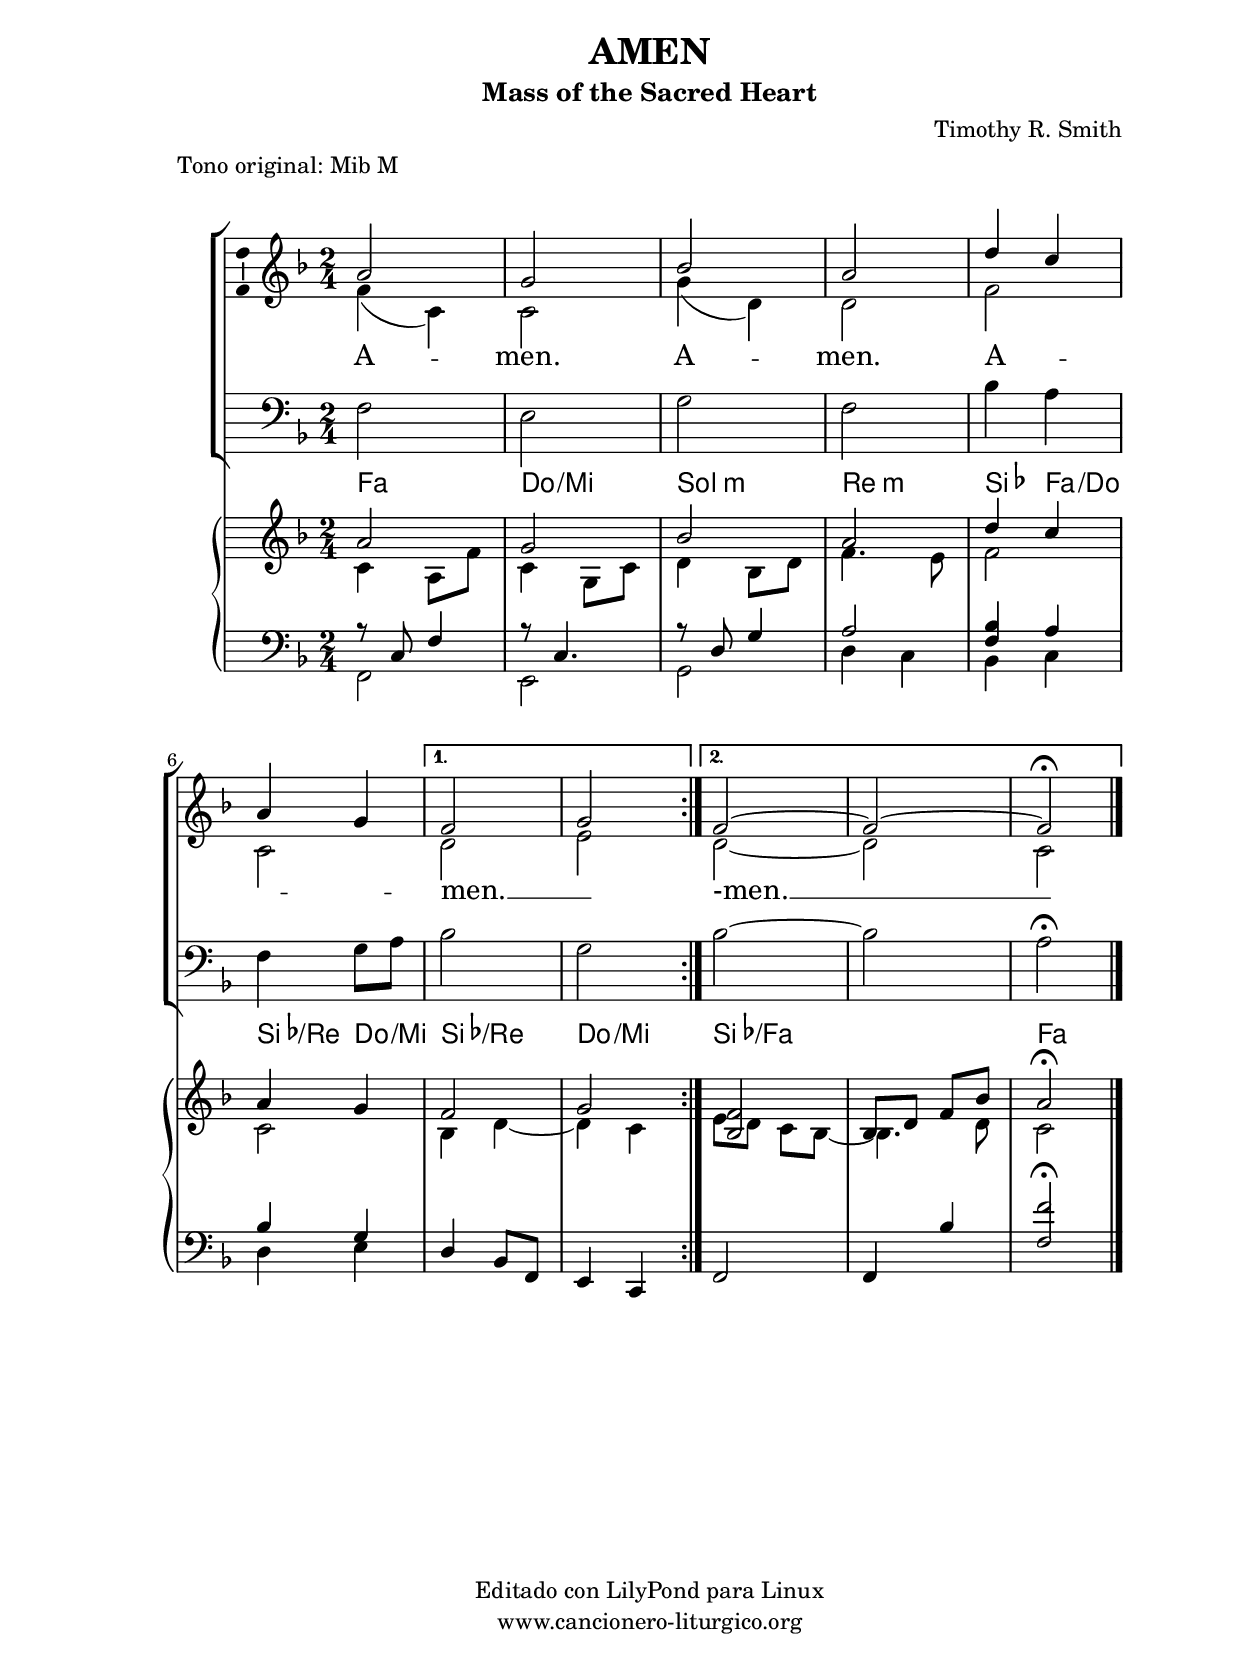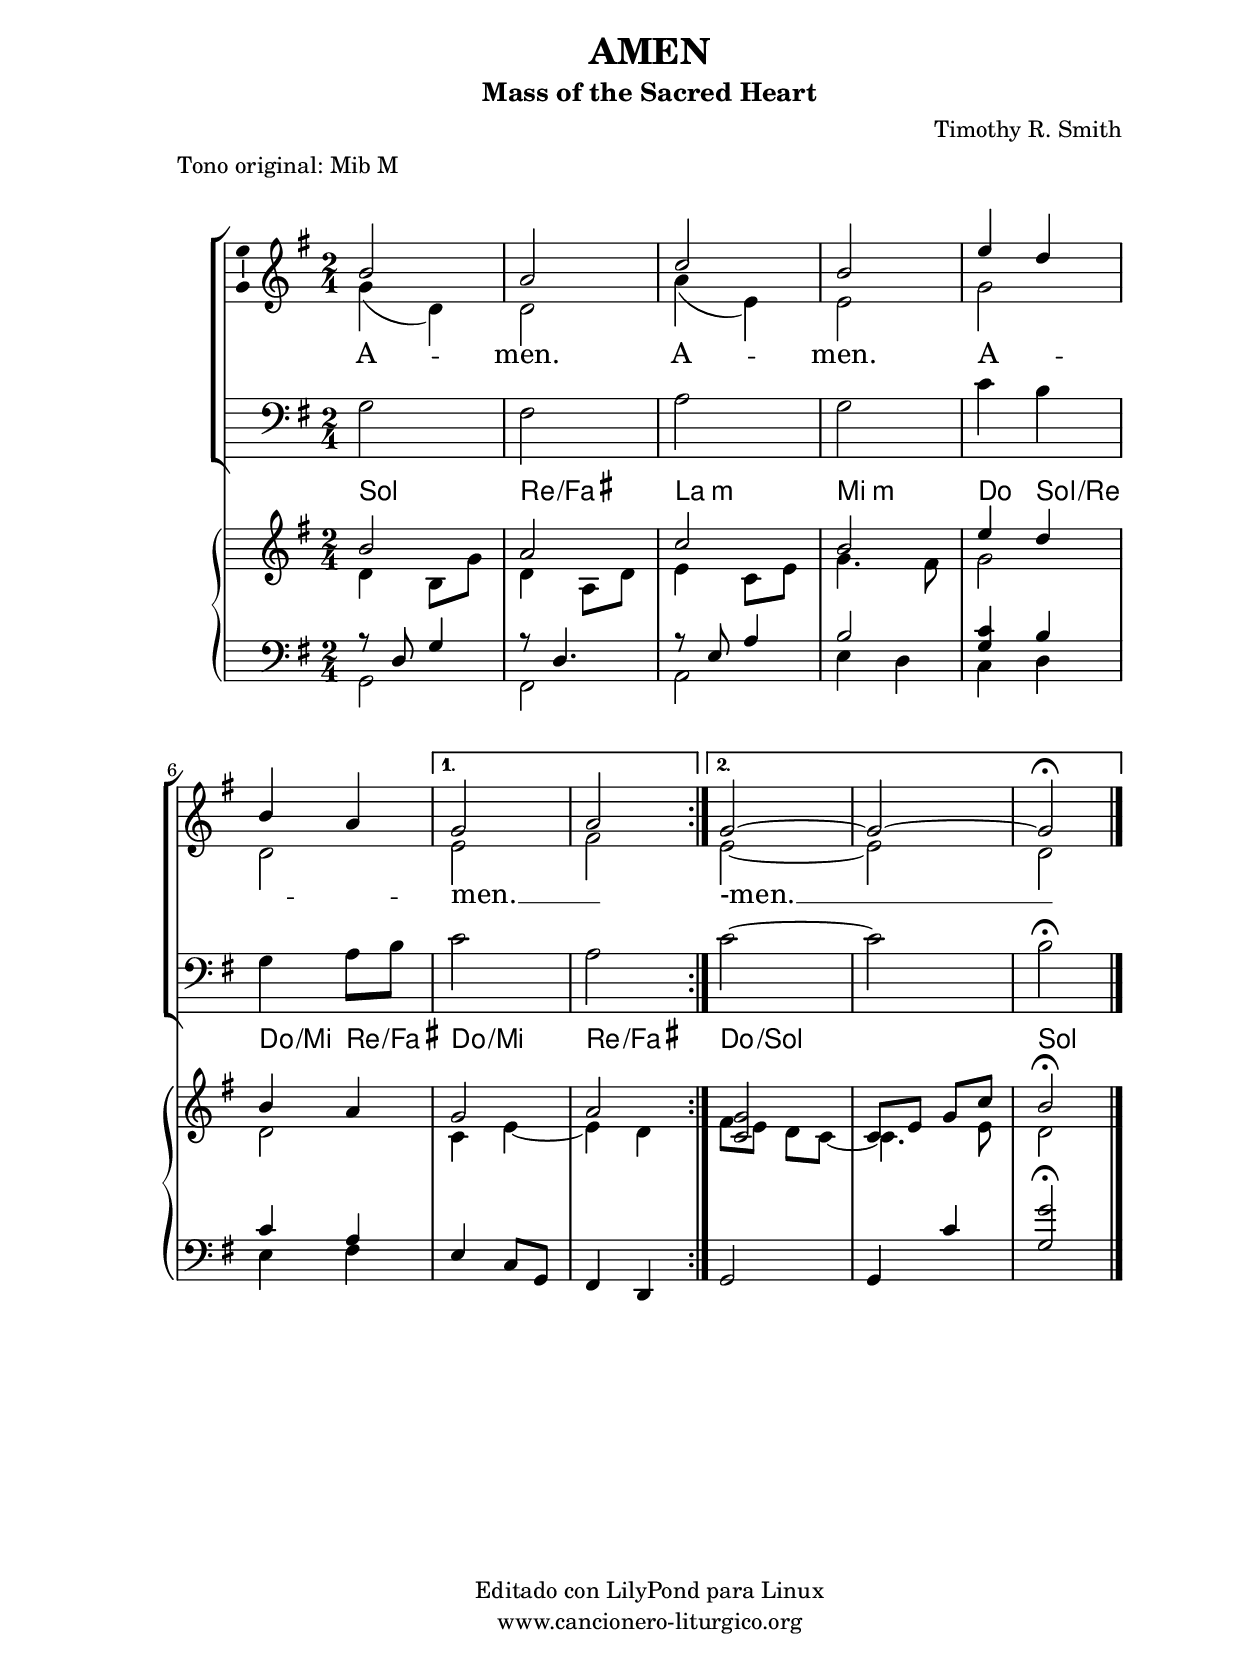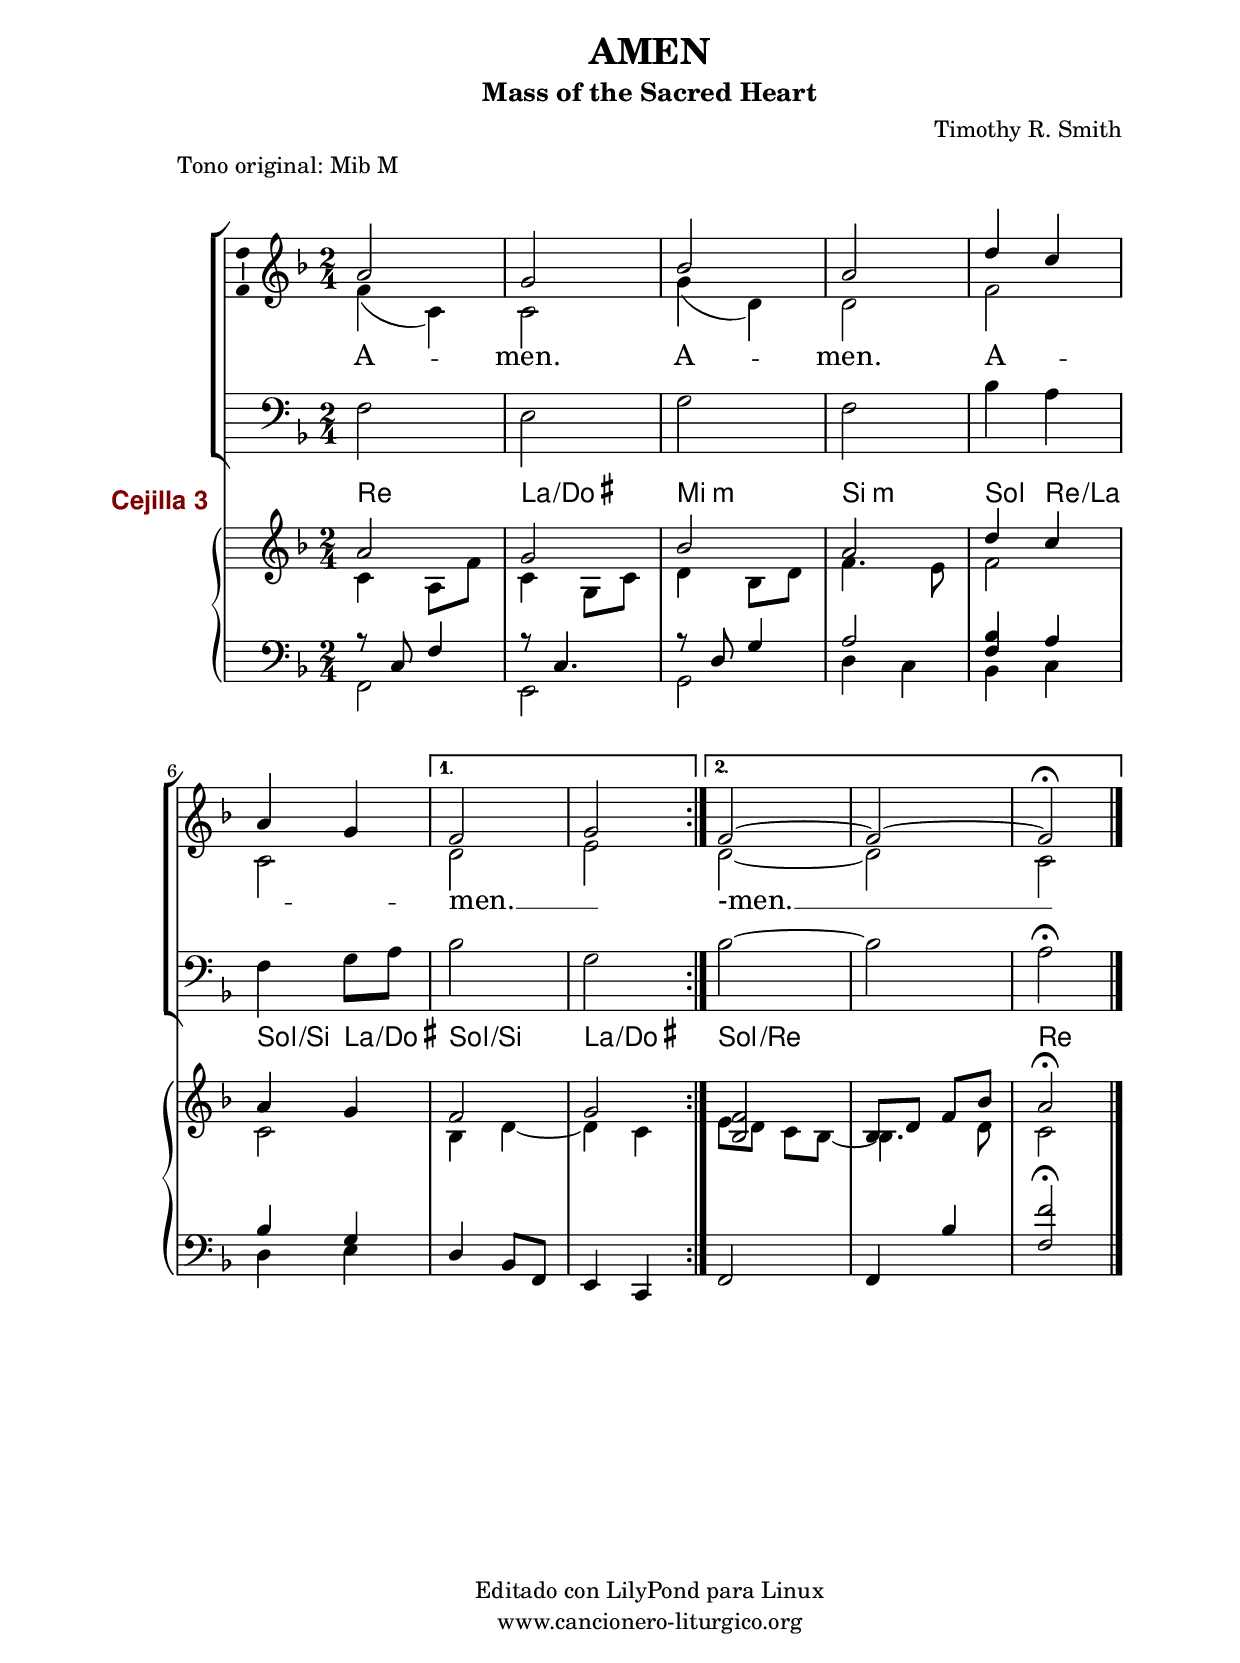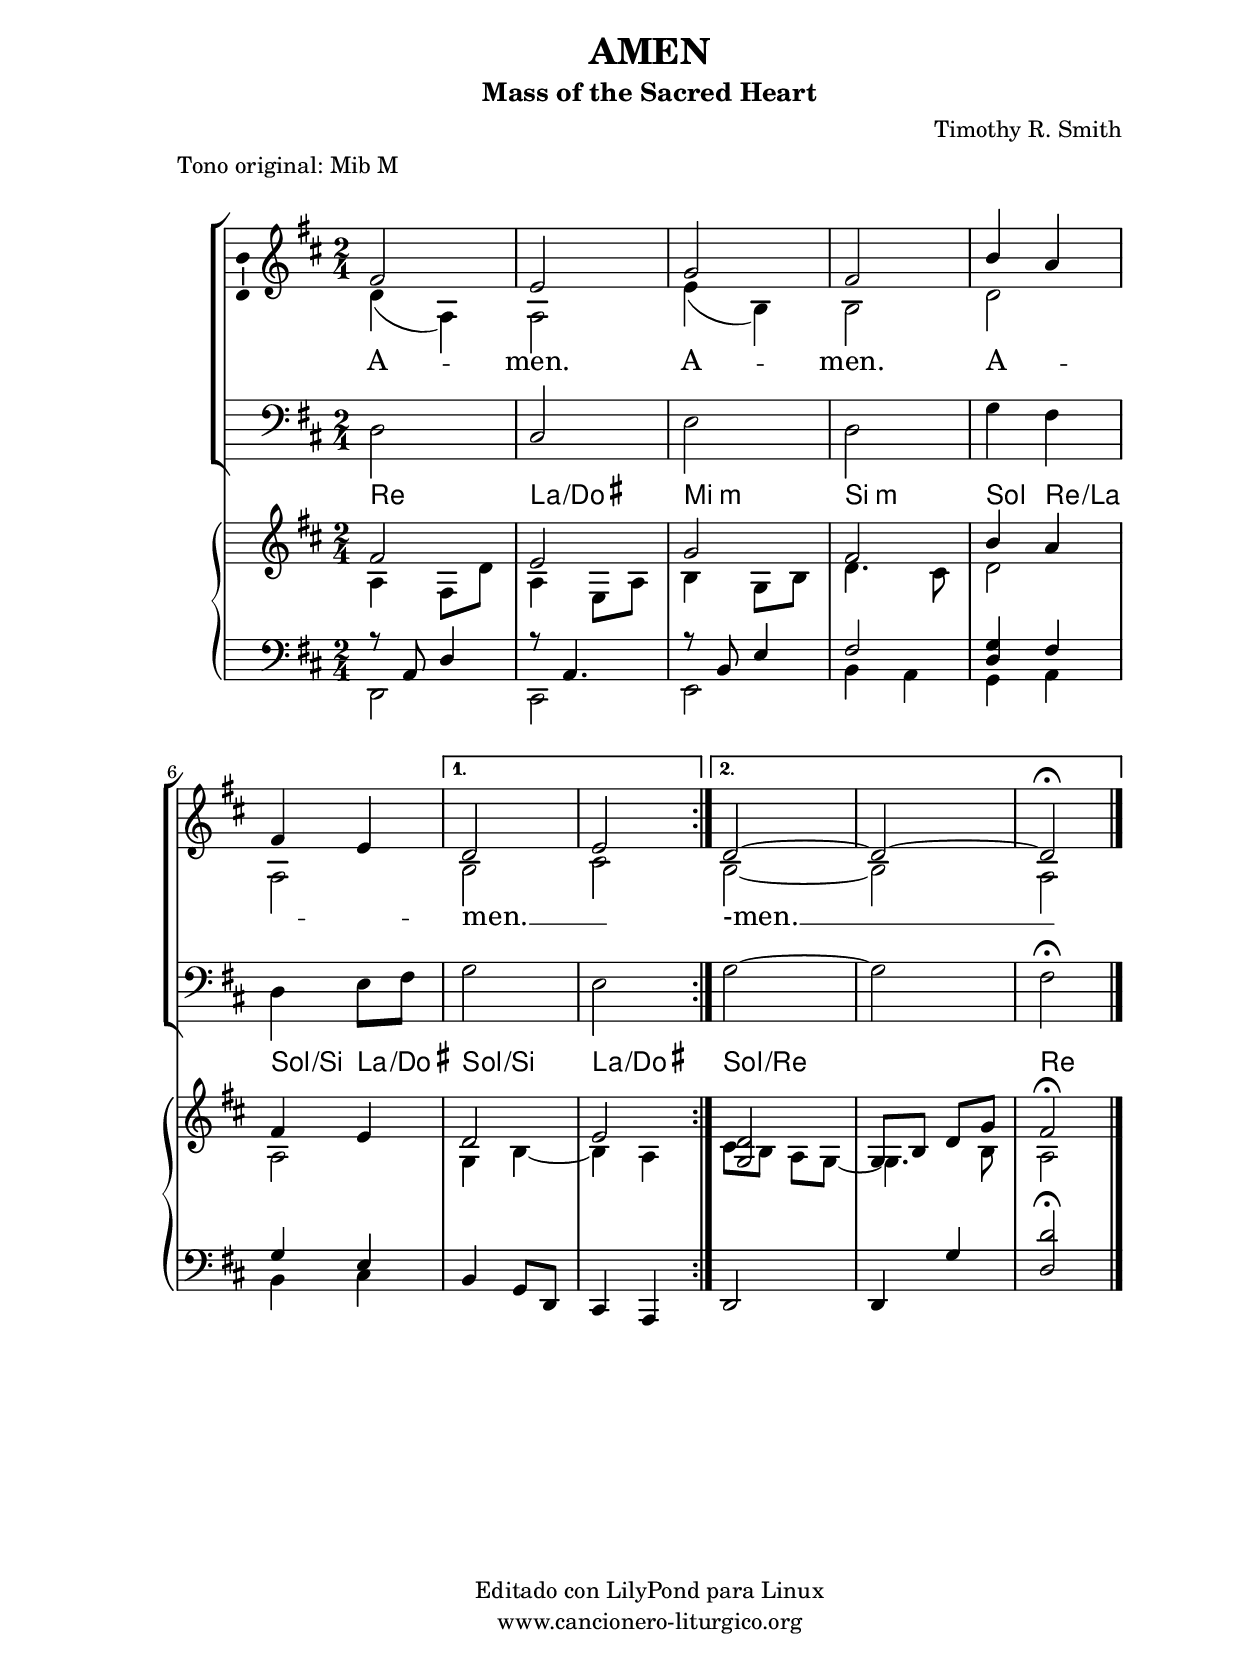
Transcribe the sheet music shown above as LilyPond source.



%versión de lilypond para la que se ha escrito esta partitura:
\version "2.16.0"

	%Tamaño papel
	#(set-default-paper-size "a4")
	%Tamaño partitura
	#(set-global-staff-size 20)
	%No responde al pulsar sobre una nota
	#(ly:set-option 'point-and-click #f)

%parámetros del encabezamiento:
\header {
	title = "AMEN"
	subtitle = "Mass of the Sacred Heart"
	composer = "Timothy R. Smith"
	poet = ""
	meter = "Tono original: Mib M"
	arranger = ""
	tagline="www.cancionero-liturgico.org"
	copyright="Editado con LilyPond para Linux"
	tiempo = ""
	usos = ""
	letra = ""
	}

%parámetros asociados al papel:
\paper  {
	oddHeaderMarkup = \markup {\fill-line { \on-the-fly #not-first-page \fromproperty #'header:title \on-the-fly #not-first-page \fromproperty #'header:composer }}
	evenHeaderMarkup = \markup {\fill-line { \fromproperty #'header:composer \fromproperty #'header:title }}
	#(set-paper-size "a4")
	print-page-number = ##f
	first-page-number = 1
	print-first-page-number = ##f
%	head-separation = 3.0 \cm
	top-margin = 2.0 \cm
	bottom-margin = 0.5\cm
%%%	bottom-margin = -1.0\cm
	left-margin = 3.0 \cm
	line-width = 16.0 \cm 
	indent = 8\mm
	interscoreline = 2.\mm
	between-system-space = 15\mm
%	para que las partituras no llenen la hoja:
	ragged-bottom = ##t
%	idem para la última hoja:
	ragged-last-bottom = ##f
%	para que las partituras llenen el ancho del papel:
	ragged-last = ##f
	after-title-space = 2.5 \cm
%page-count=1
%system-count=8

	%Flexible Vertical Spacing
%	markup-markup-spacing =
%	#'((basic-distance . 15) (minimum-distance . 15) (padding . 3))
	markup-system-spacing =
	#'((basic-distance . 15) (minimum-distance . 15) (padding . 3))
	system-system-spacing =
	#'((basic-distance . 15) (minimum-distance . 15) (padding . 3))
	score-system-spacing =
	#'((basic-distance . 15) (minimum-distance . 15) (padding . 5))
%	top-system-spacing = % header
%	#'((basic-distance . 8) (minimum-distance . 0) (padding . 0))
%	top-markup-spacing =
%	#'((basic-distance . 20) (minimum-distance . 20) (padding . 0))
	last-bottom-spacing = % footer
	#'((basic-distance . 5) (minimum-distance . 5) (padding . 0))
%	score-markup-spacing =
%	#'((basic-distance . 16) (minimum-distance . 13) (padding . 0))

	}


%parámetros que afectan a toda la partitura:
global =  {
	%clave de sol (G):
	\clef G
	%armadura:
	\transpose ees f
	\key ees \major
	\tempo 4=80
	\set Score.tempoHideNote = ##t
	}


acordes = {
	\italianChords
	\chordmode {
	\transpose ees f
{

\repeat volta 2 {
ees2 bes/d f:m c:m
aes4 ees/bes aes/c bes/d
}
\alternative {
{
aes2/c bes/d
}
{
aes2/ees aes/ees ees
}
}
	}
	}
}



melodia = 
	\transpose ees f
{
	\time 2/4

\repeat volta 2 {

<<
{
\voiceOne
\stemUp

\relative c''{

g2
f
aes
g

%\break
c4 bes
g f

}
}
\new Voice {
\voiceTwo
\stemDown
\relative c'{

ees4 (bes)
bes2
f'4 (c)
c2

ees2
bes

}
}
>>

}

\alternative {
{
<<
{
\voiceOne
\stemUp

\relative c'{

ees2
f2

}
}
\new Voice {
\voiceTwo
\stemDown
\relative c'{

c
d

}
}
>>
}
{
<<
{
\voiceOne
\stemUp

\relative c'{

ees2~
ees2~
ees2 \fermata

}
}
\new Voice {
\voiceTwo
\stemDown
\relative c'{

c2~
c2
bes2

}
}
>>
}
}
	\bar "|."
	}


melodiados = 
	\transpose ees f
{
	%clave de fa (F):
	\clef F

	\time 2/4


\relative c{

\repeat volta 2 {
ees2
d
f
ees

aes4 g
ees4 f8 g
}
\alternative {
{
aes2
f
}
{
aes2~
aes2
g2 \fermata
}
}

}
	\bar "|."
	}


melodiatres = 
	\transpose ees f
{
	\time 2/4

\repeat volta 2 {

<<
{
\voiceOne
\stemUp

\relative c''{

g2
f
aes
g

c4 bes
g f

}
}
\new Voice {
\voiceTwo
\stemDown
\relative c'{

bes4 g8 ees'
bes4 f8 bes
c4 aes8 c
ees4. d8

ees2
bes

}
}
>>
}

\alternative {
{
<<
{
\voiceOne
\stemUp

\relative c''{

ees,2
f2

}
}
\new Voice {
\voiceTwo
\stemDown
\relative c'{

aes4 c~
c4 bes

}
}
>>
}
{
<<
{
\voiceOne
\stemUp

\relative c''{

<ees, aes,>2
aes,8 c ees aes
g2 \fermata

}
}
\new Voice {
\voiceTwo
\stemDown
\relative c'{

d8 c bes aes~
aes4. c8
bes2

}
}
>>
}
}

	\bar "|."
	}

melodiacuatro = 
	\transpose ees f
{
	%clave de fa (F):
	\clef F

	\time 2/4

<<
{
\voiceOne
\stemUp

\relative c{

r8 bes8 ees4
r8 bes4.
r8 c8 f4
g2

<aes ees>4 g
aes4 f
c4 aes8 ees
d4 bes

}
}
\new Voice {
\voiceTwo
\stemDown
\relative c,{

ees2
d2
f2
c'4 bes

aes4 bes
c4 d
s2
s2

}
}
>>

ees,2
ees,4 aes
<ees ees'>2 \fermata

	\bar "|."
	}


texto = \lyricmode {
A -- men.
A -- men.
A -- _ _ _ men. __ _
-men. __ _

	}


acordesStaff = \context ChordNames = acordesStaff <<
	\set chordChanges = ##t
	\acordes
	>>


%%%%%%%%%%%%%%%%%%%%%%%%%%%%%%%%%%% CEJILLA %%%%%%%%%%%%%%%%%%%%%%%%%%%%%%%%%%%
acordescejilla = {
%%%	\override ChordNames.ChordName #'font-size = #-1
%%%	\override ChordNames.ChordName #'font-series = #'bold
	\transpose f d {
		\acordes
		}
	}

acordescejillaStaff = \context ChordNames = acordescejillaStaff <<
	\set Staff.instrumentName = \markup \with-color #darkred \larger \bold \sans "Cejilla 3"
	\set chordChanges = ##t
	\acordescejilla
	>>
%%%%%%%%%%%%%%%%%%%%%%%%%%%%%%%%%%% CEJILLA %%%%%%%%%%%%%%%%%%%%%%%%%%%%%%%%%%%


vozStaff = \context Voice = vozStaff
\with {\consists "Ambitus_engraver"}
<<
%	\set Staff.instrumentName = ""
%	\set Staff.shortInstrumentName = ""
%	\set Staff.midiInstrument = #"clarinet"
%	\set Staff.midiInstrument = #"cello"
	\set Staff.midiInstrument = #"flute"
%	\set Staff.midiInstrument = #"electric guitar (jazz)"
%	\set Staff.midiInstrument = #"english horn"
%	\set Staff.midiInstrument = #"violin"
%	\set Staff.midiInstrument = #"glockenspiel"
	\set Staff.midiMinimumVolume = #0.7
	\set Staff.midiMaximumVolume = #0.9
	\global
	\melodia
	>>

vozdosStaff = \context Voice = vozdosStaff
<<
	\set Staff.midiInstrument = #"english horn"
	\set Staff.midiMinimumVolume = #0.7
	\set Staff.midiMaximumVolume = #0.9
	\global
	\melodiados
	>>

voztresStaff = \context Voice = voztresStaff
<<
	\override Staff.StaffSymbol #'staff-space = #(magstep -0.35)
	\set Staff.midiInstrument = #"violin"
	\set Staff.midiMinimumVolume = #0.7
	\set Staff.midiMaximumVolume = #0.9
	\global
	\relative c' \melodiatres
	>>

vozcuatroStaff = \context Voice = vozcuatroStaff
<<
	\override Staff.StaffSymbol #'staff-space = #(magstep -0.35)
	\set Staff.midiInstrument = #"violin"
	\set Staff.midiMinimumVolume = #0.7
	\set Staff.midiMaximumVolume = #0.9
	\global
	\relative c' \melodiacuatro
	>>

textoStaff = \context Lyrics = textoStaff <<
	\lyricsto vozStaff \texto
	>>


\book {
	\score {
		<<
		\context ChoirStaff {
%			\override StaffGroup.SystemStartBracket #'collapse-height = #1
%			\override Score.SystemStartBar #'collapse-height = #1
			<<
			\vozStaff
			\textoStaff
			\vozdosStaff
			>>
			}

		\context PianoStaff {
			<<
			\acordesStaff
			\voztresStaff
			\vozcuatroStaff
			>>
			}
		>>
		\layout {
	    		\context {
				\Lyrics
				\override LyricText #'font-size = #2
				}
	   		 \context {
				\Score
				\override StaffSymbol #'staff-space = #(magstep +3)
				}
			}
		}
	\score {
		\unfoldRepeats
		<<
		\context ChoirStaff {
			<<
			\vozStaff
			\vozdosStaff
			>>
			}

		\context PianoStaff {
			<<
			\acordesStaff
			\voztresStaff
			\vozcuatroStaff
			>>
			}
		>>
		\midi {
	  		\context {
	  			\Score
				tempoWholesPerMinute = #(ly:make-moment 70 4)
				}
			}
		}
	}


%Partitura para guitarra
#(define output-suffix "G")
\book {
	\score {
		<<
		\context ChoirStaff {
%			\override StaffGroup.SystemStartBracket #'collapse-height = #1
%			\override Score.SystemStartBar #'collapse-height = #1
			<<
			\vozStaff
			\textoStaff
			\vozdosStaff
			>>
			}

		\context PianoStaff {
			<<
			\acordescejillaStaff
			\voztresStaff
			\vozcuatroStaff
			>>
			}
		>>
		\layout {
%%%%%%%%%%%%%%%%%%%%%%%%%%%%%%%%%%% CEJILLA %%%%%%%%%%%%%%%%%%%%%%%%%%%%%%%%%%%
			\context {
				\ChordNames \consists Instrument_name_engraver
				}
%%%%%%%%%%%%%%%%%%%%%%%%%%%%%%%%%%% CEJILLA %%%%%%%%%%%%%%%%%%%%%%%%%%%%%%%%%%%
	    		\context {
				\Lyrics
				\override LyricText #'font-size = #2
				}
	   		 \context {
				\Score
				\override StaffSymbol #'staff-space = #(magstep +3)
				}
			}
		}
	}


#(define output-suffix "C")
\book {
	\score {
		<<
		\context ChoirStaff {
%			\override StaffGroup.SystemStartBracket #'collapse-height = #1
%			\override Score.SystemStartBar #'collapse-height = #1
\transpose c d
			<<
			\vozStaff
			\textoStaff
			\vozdosStaff
			>>
			}

		\context PianoStaff {
\transpose c d
			<<
			\acordesStaff
			\voztresStaff
			\vozcuatroStaff
			>>
			}
		>>
		\layout {
	    		\context {
				\Lyrics
				\override LyricText #'font-size = #2
				}
	   		 \context {
				\Score
				\override StaffSymbol #'staff-space = #(magstep +3)
				}
			}
		}
	}


#(define output-suffix "S")
\book {
	\score {
		<<
		\context ChoirStaff {
%			\override StaffGroup.SystemStartBracket #'collapse-height = #1
%			\override Score.SystemStartBar #'collapse-height = #1
\transpose c a,
			<<
			\vozStaff
			\textoStaff
			\vozdosStaff
			>>
			}

		\context PianoStaff {
\transpose c a,
			<<
			\acordesStaff
			\voztresStaff
			\vozcuatroStaff
			>>
			}
		>>
		\layout {
	    		\context {
				\Lyrics
				\override LyricText #'font-size = #2
				}
	   		 \context {
				\Score
				\override StaffSymbol #'staff-space = #(magstep +3)
				}
			}
		}
	}


